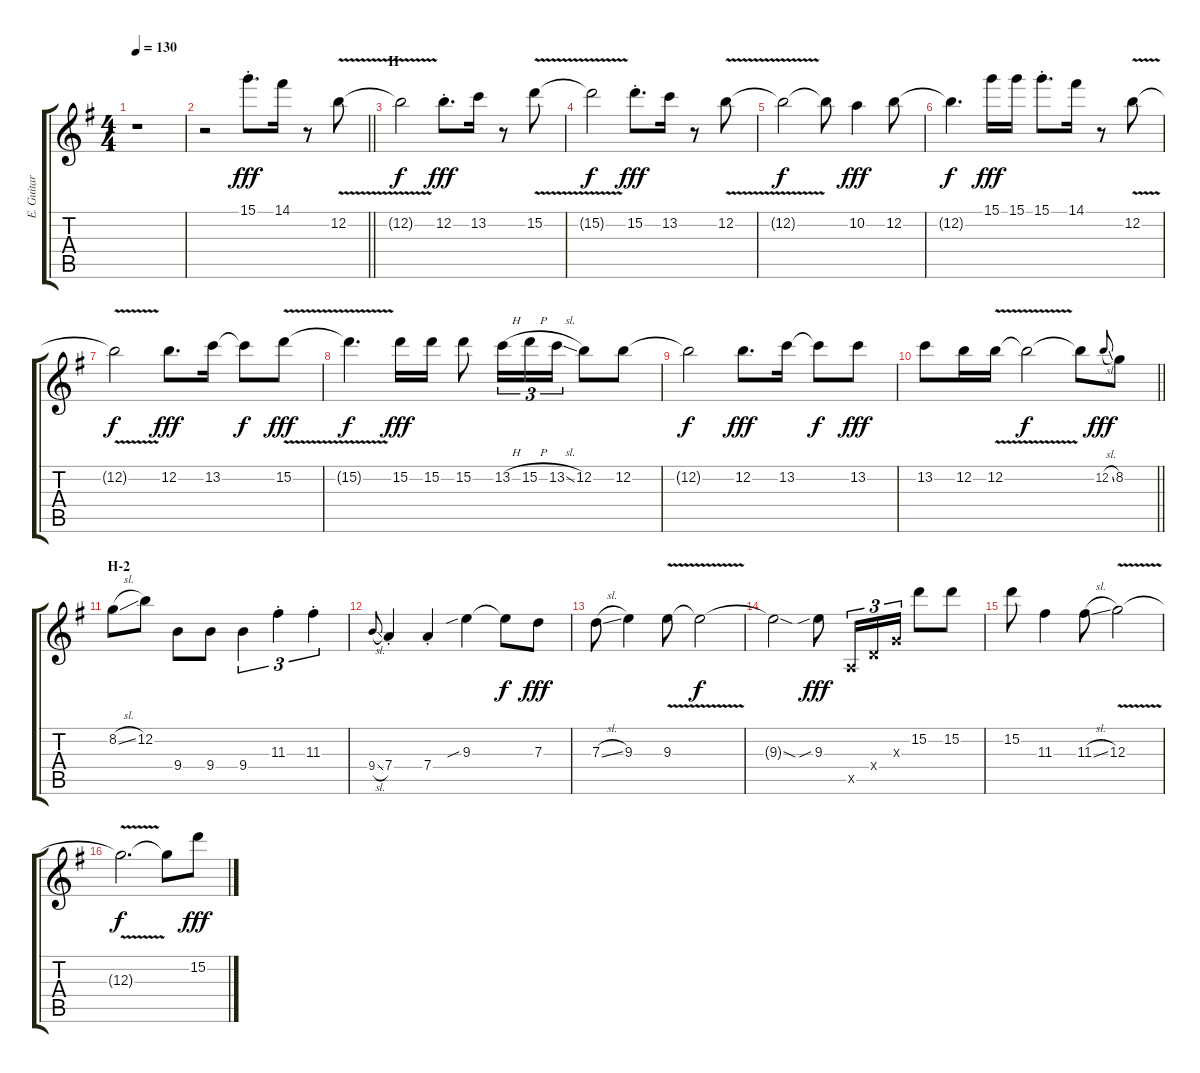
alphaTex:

\track ("E. Guitar III" "E. Guitar ") {instrument electricguitarclean}
\staff {score tabs}
\tuning (E4 B3 G3 D3 A2 E2) {hide}
\ts (4 4)
\tempo 130
\clef g2
\ks g
r.1{dy f} |
\barLineRight lightlight
r.2 15.1{st}.8{d dy fff} 14.1.16 r.8 12.2{v}.8 |
\section ("" "H")
12.2{t}.2{dy f} 12.2{st}.8{d dy fff} 13.2.16 r.8 15.2{v}.8 |
15.2{t}.2{dy f} 15.2{st}.8{d dy fff} 13.2.16 r.8 12.2{v}.8 |
12.2{t}.2{dy f} 12.2{t}.8 10.2.4{dy fff} 12.2.8 |
12.2{t}.4{d dy f} 15.1.16{dy fff} 15.1.16 15.1{st}.8{d} 14.1.16 r.8 12.2{v}.8 |
12.2{t}.2{dy f} 12.2.8{d dy fff} 13.2.16 13.2{t}.8{dy f} 15.2{v}.8{dy fff} |
15.2{t}.4{d dy f} 15.2.16{dy fff} 15.2.16 15.2.8 13.2{h}.16{tu (3 2)} 15.2{h}.16{tu (3 2)} 13.2{sl}.16{tu (3 2)} 12.2.8 12.2.8 |
12.2{t}.2{dy f} 12.2.8{d dy fff} 13.2.16 13.2{t}.8{dy f} 13.2.8{dy fff} |
\barLineRight lightlight
13.2.8 12.2.16 12.2{v}.16 12.2{t}.2{dy f} 12.2{t}.8 12.2{sl}.8{gr onbeat dy fff} 8.2.8 |
\section ("" "H-2")
8.2{sl}.8 12.2.8 9.4.8 9.4.8 9.4.4{tu (3 2)} 11.3{st}.4{tu (3 2)} 11.3{st}.4{tu (3 2)} |
9.4{sl}.8{gr onbeat} 7.4{st}.4 7.4{st}.4 9.3{sib}.4 9.3{t}.8{dy f} 7.3.8{dy fff} |
7.3{sl}.8 9.3.4 9.3{v}.8 9.3{t}.2{dy f} |
9.3{sod t}.2 9.3{sib}.8{dy fff} 0.5{x}.16{tu (3 2)} 0.4{x}.16{tu (3 2)} 0.3{x}.16{tu (3 2)} 15.2.8 15.2.8 |
15.2.8 11.3.4 11.3{sl}.8 12.3{v}.2 |
12.3{t}.2{d dy f} 12.3{t}.8 15.2.8{dy fff}
